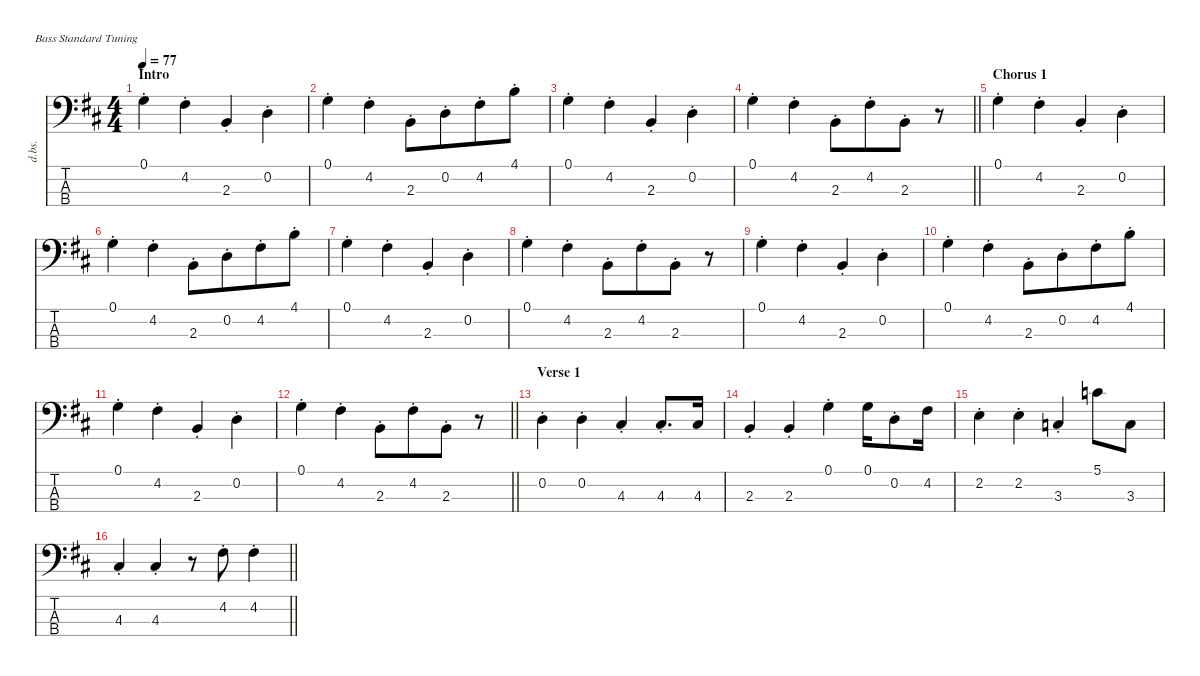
\defaultSystemsLayout 4
\hideDynamics
\bracketExtendMode nobrackets
\otherSystemsTrackNameOrientation horizontal
\track ("Double Bass" "d.bs.") {defaultSystemsLayout 8 instrument electricbassfinger}
\staff {score tabs}
\tuning (G2 D2 A1 E1)
\ts (4 4)
\beaming (8 4 4)
\section ("" "Intro")
\tempo 77
\clef f4
\ks bminor
0.1{st acc forcenatural}.4{dy f instrument electricbassfinger} 4.2{st acc #}.4 2.3{st acc forcenatural}.4 0.2{st acc forcenatural}.4 |
0.1{st acc forcenatural}.4 4.2{st acc #}.4 2.3{st acc forcenatural}.8 0.2{st acc forcenatural}.8 4.2{st acc #}.8 4.1{st acc forcenatural}.8 |
0.1{st acc forcenatural}.4 4.2{st acc #}.4 2.3{st acc forcenatural}.4 0.2{st acc forcenatural}.4 |
\barLineRight lightlight
0.1{st acc forcenatural}.4 4.2{st acc #}.4 2.3{st acc forcenatural}.8 4.2{st acc #}.8 2.3{st acc forcenatural}.8 r.8 |
\section ("" "Chorus 1")
0.1{st acc forcenatural}.4 4.2{st acc #}.4 2.3{st acc forcenatural}.4 0.2{st acc forcenatural}.4 |
0.1{st acc forcenatural}.4 4.2{st acc #}.4 2.3{st acc forcenatural}.8 0.2{st acc forcenatural}.8 4.2{st acc #}.8 4.1{st acc forcenatural}.8 |
0.1{st acc forcenatural}.4 4.2{st acc #}.4 2.3{st acc forcenatural}.4 0.2{st acc forcenatural}.4 |
0.1{st acc forcenatural}.4 4.2{st acc #}.4 2.3{st acc forcenatural}.8 4.2{st acc #}.8 2.3{st acc forcenatural}.8 r.8 |
0.1{st acc forcenatural}.4 4.2{st acc #}.4 2.3{st acc forcenatural}.4 0.2{st acc forcenatural}.4 |
0.1{st acc forcenatural}.4 4.2{st acc #}.4 2.3{st acc forcenatural}.8 0.2{st acc forcenatural}.8 4.2{st acc #}.8 4.1{st acc forcenatural}.8 |
0.1{st acc forcenatural}.4 4.2{st acc #}.4 2.3{st acc forcenatural}.4 0.2{st acc forcenatural}.4 |
\barLineRight lightlight
0.1{st acc forcenatural}.4 4.2{st acc #}.4 2.3{st acc forcenatural}.8 4.2{st acc #}.8 2.3{st acc forcenatural}.8 r.8 |
\section ("" "Verse 1")
0.2{st acc forcenatural}.4 0.2{st acc forcenatural}.4 4.3{st acc #}.4 4.3{st acc #}.8{d} 4.3{acc #}.16 |
2.3{st acc forcenatural}.4 2.3{st acc forcenatural}.4 0.1{st acc forcenatural}.4 0.1{acc forcenatural}.16 0.2{st acc forcenatural}.8 4.2{acc #}.16 |
2.2{st acc forcenatural}.4 2.2{st acc forcenatural}.4 3.3{st acc forcenatural}.4 5.1{acc forcenatural}.8 3.3{acc forcenatural}.8 |
\barLineRight lightlight
4.3{st acc #}.4 4.3{st acc #}.4 r.8 4.2{st acc #}.8 4.2{st acc #}.4
